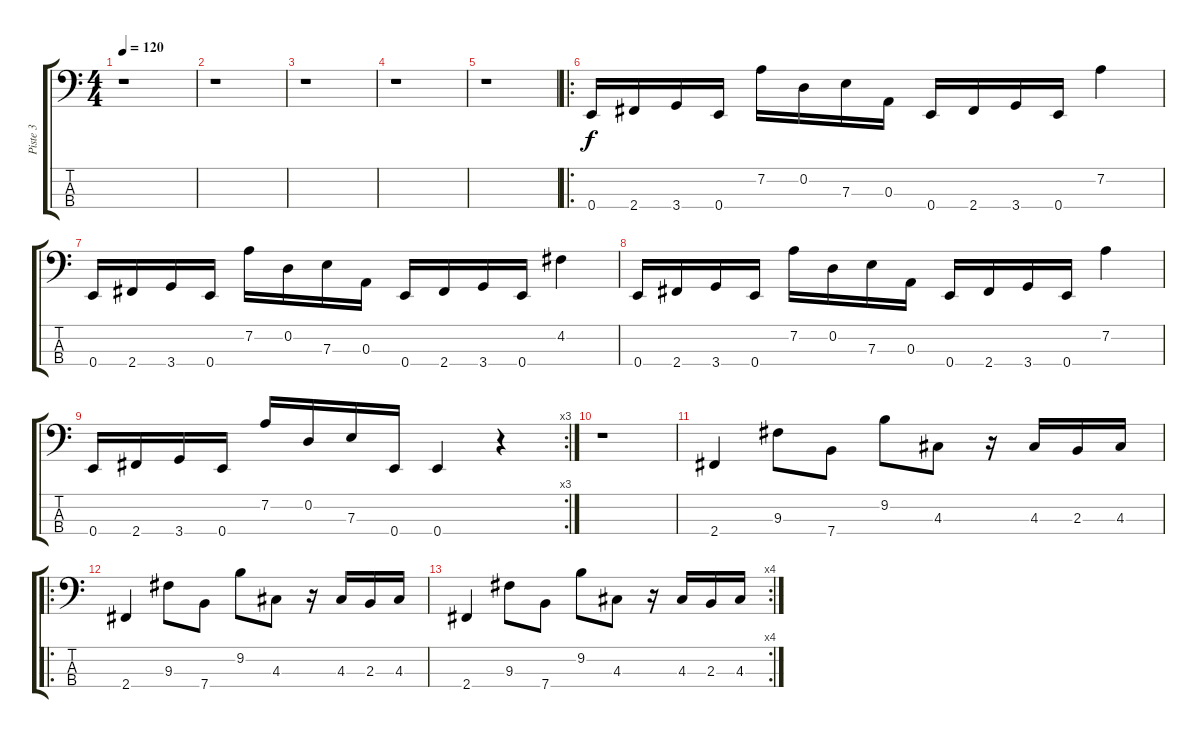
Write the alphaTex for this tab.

\track ("Piste 3" "Piste 3") {instrument slapbass1}
\staff {score tabs}
\tuning (G2 D2 A1 E1) {hide}
\ts (4 4)
\tempo 120
\clef f4
\ks c
r.1{dy f instrument slapbass1} |
r.1 |
r.1 |
r.1 |
r.1 |
\ro
0.4.16 2.4.16 3.4.16 0.4.16 7.2.16 0.2.16 7.3.16 0.3.16 0.4.16 2.4.16 3.4.16 0.4.16 7.2.4 |
0.4.16 2.4.16 3.4.16 0.4.16 7.2.16 0.2.16 7.3.16 0.3.16 0.4.16 2.4.16 3.4.16 0.4.16 4.2.4 |
0.4.16 2.4.16 3.4.16 0.4.16 7.2.16 0.2.16 7.3.16 0.3.16 0.4.16 2.4.16 3.4.16 0.4.16 7.2.4 |
\rc 3
0.4.16 2.4.16 3.4.16 0.4.16 7.2.16 0.2.16 7.3.16 0.4.16 0.4.4 r.4 |
r.1 |
2.4.4 9.3.8 7.4.8 9.2.8 4.3.8 r.16 4.3.16 2.3.16 4.3.16 |
\ro
2.4.4 9.3.8 7.4.8 9.2.8 4.3.8 r.16 4.3.16 2.3.16 4.3.16 |
\rc 4
2.4.4 9.3.8 7.4.8 9.2.8 4.3.8 r.16 4.3.16 2.3.16 4.3.16
